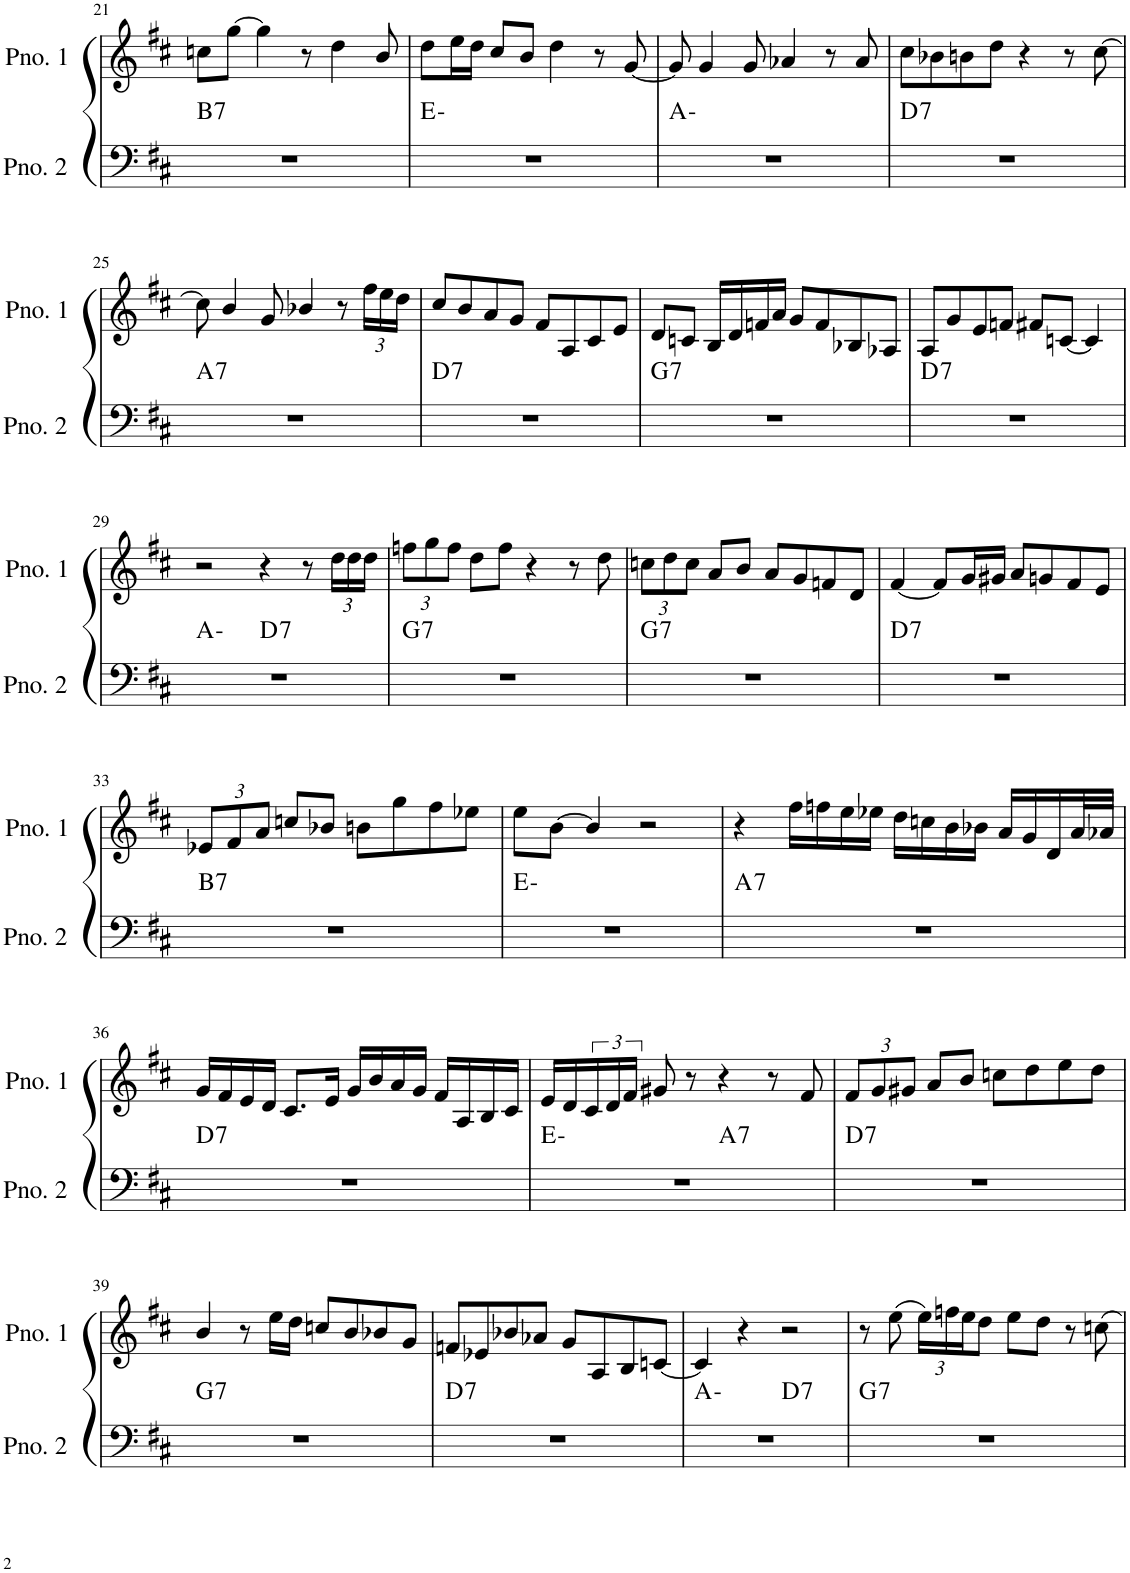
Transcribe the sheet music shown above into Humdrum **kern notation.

**kern	**harte	**kern
*part2	*part2	*part1
*staff2	*	*staff1
*I"ピアノ 2	*	*I"ピアノ 1
!!LO:PB:g=z
*clefF4	*	*clefG2
*k[f#c#]	*	*k[f#c#]
*M4/4	*	*M4/4
=21	=21	=21
!	!LO:H:kt=7	!
1r	B:7	8ccn\L
.	.	[8gg\J
.	.	4gg\]
.	.	8r
.	.	4dd\
.	.	8b/
=22	=22	=22
1r	E:min	8dd\L
.	.	16ee\L
.	.	16dd\JJ
.	.	8cc#/L
.	.	8b/J
.	.	4dd\
.	.	8r
.	.	[8g/
=23	=23	=23
1r	A:min	8g/]
.	.	4g/
.	.	8g/
.	.	4a-X/
.	.	8r
.	.	8a-/
=24	=24	=24
!	!LO:H:kt=7	!
1r	D:7	8cc#\L
.	.	8b-X\
.	.	8bn\
.	.	8dd\J
.	.	4r
.	.	8r
.	.	[8cc#\
!!LO:LB:g=z
=25	=25	=25
!	!LO:H:kt=7	!
1r	A:7	8cc#\]
.	.	4b/
.	.	8g/
.	.	4b-X/
.	.	8r
*	*	*Xbrackettup
.	.	24ff#\LL
.	.	24ee\
.	.	24dd\JJ
=26	=26	=26
!	!LO:H:kt=7	!
1r	D:7	8cc#/L
.	.	8b/
.	.	8a/
.	.	8g/J
.	.	8f#/L
.	.	8A/
.	.	8c#/
.	.	8e/J
=27	=27	=27
!	!LO:H:kt=7	!
1r	G:7	8d/L
.	.	8cn/J
.	.	16B/LL
.	.	16d/
.	.	16fn/
.	.	16a/JJ
.	.	8g/L
.	.	8f/
.	.	8B-X/
.	.	8A-X/J
=28	=28	=28
!	!LO:H:kt=7	!
1r	D:7	8A/L
.	.	8g/
.	.	8e/
.	.	8fn/J
.	.	8f#X/L
.	.	[8cn/J
.	.	4c/]
!!LO:LB:g=z
=29	=29	=29
*^	*	*
1r	2ryy	A:min	2r
!	!	!LO:H:kt=7	!
.	2ryy	D:7	4r
.	.	.	8r
.	.	.	24dd\LL
.	.	.	24dd\
.	.	.	24dd\JJ
=30	=30	=30	=30
!	!	!LO:H:kt=7	!
*v	*v	*	*
1r	G:7	12ffn\L
.	.	12gg\
.	.	12ff\J
.	.	8dd\L
.	.	8ff\J
.	.	4r
.	.	8r
.	.	8dd\
=31	=31	=31
!	!LO:H:kt=7	!
1r	G:7	12ccn\L
.	.	12dd\
.	.	12cc\J
.	.	8a/L
.	.	8b/J
.	.	8a/L
.	.	8g/
.	.	8fn/
.	.	8d/J
=32	=32	=32
!	!LO:H:kt=7	!
1r	D:7	[4f#/
.	.	8f#/L]
.	.	16g/L
.	.	16g#X/JJ
.	.	8a/L
.	.	8gn/
.	.	8f#/
.	.	8e/J
!!LO:LB:g=z
=33	=33	=33
!	!LO:H:kt=7	!
1r	B:7	12e-X/L
.	.	12f#/
.	.	12a/J
.	.	8ccn/L
.	.	8b-X/J
.	.	8bn\L
.	.	8gg\
.	.	8ff#\
.	.	8ee-X\J
=34	=34	=34
1r	E:min	8ee\L
.	.	[8b\J
.	.	4b/]
.	.	2r
=35	=35	=35
!	!LO:H:kt=7	!
1r	A:7	4r
.	.	16ff#\LL
.	.	16ffn\
.	.	16ee\
.	.	16ee-X\JJ
.	.	16dd\LL
.	.	16ccn\
.	.	16b\
.	.	16b-X\JJ
.	.	16a/LL
.	.	16g/
.	.	16d/
.	.	32a/L
.	.	32a-X/JJJ
!!LO:LB:g=z
=36	=36	=36
!	!LO:H:kt=7	!
1r	D:7	16g/LL
.	.	16f#/
.	.	16e/
.	.	16d/JJ
.	.	8.c#/L
.	.	16e/Jk
.	.	16g/LL
.	.	16b/
.	.	16a/
.	.	16g/JJ
.	.	16f#/LL
.	.	16A/
.	.	16B/
.	.	16c#/JJ
=37	=37	=37
*^	*	*
1r	2ryy	E:min	16e/LL
.	.	.	16d/
*	*	*	*brackettup
.	.	.	24c#/
.	.	.	24d/
.	.	.	24f#/JJ
.	.	.	8g#X/
.	.	.	8r
!	!	!LO:H:kt=7	!
.	2ryy	A:7	4r
.	.	.	8r
.	.	.	8f#/
*v	*v	*	*
=38	=38	=38
*	*	*Xbrackettup
*^	*	*
!	!	!LO:H:kt=7	!
*v	*v	*	*
1r	D:7	12f#/L
.	.	12g/
.	.	12g#X/J
.	.	8a/L
.	.	8b/J
.	.	8ccn\L
.	.	8dd\
.	.	8ee\
.	.	8dd\J
!!LO:LB:g=z
=39	=39	=39
!	!LO:H:kt=7	!
1r	G:7	4b/
.	.	8r
.	.	16ee\LL
.	.	16dd\JJ
.	.	8ccn/L
.	.	8b/
.	.	8b-X/
.	.	8g/J
=40	=40	=40
!	!LO:H:kt=7	!
1r	D:7	8fn/L
.	.	8e-X/
.	.	8b-X/
.	.	8a-X/J
.	.	8g/L
.	.	8A/
.	.	8B/
.	.	[8cn/J
=41	=41	=41
*^	*	*
1r	2ryy	A:min	4c/]
.	.	.	4r
!	!	!LO:H:kt=7	!
.	2ryy	D:7	2r
=42	=42	=42	=42
!	!	!LO:H:kt=7	!
*v	*v	*	*
1r	G:7	8r
.	.	(8ee\
.	.	24ee\LL)
.	.	24ffn\
.	.	24ee\J
.	.	8dd\J
.	.	8ee\L
.	.	8dd\J
.	.	8r
.	.	8ccn\
=	=	=
*-	*-	*-
